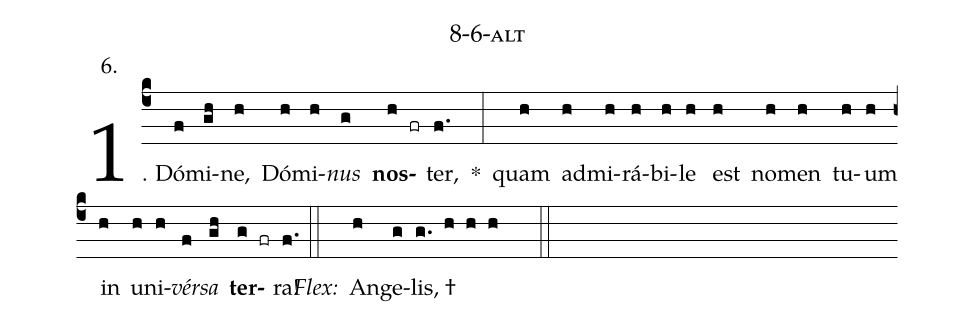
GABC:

name: 8-6-alt;
annotation: 6.;
%%
(c4)1. Dó(f)mi(gh)ne,(h) Dó(h)mi(h)<i>nus</i>(g) <b>nos</b>(h fr)ter,(f.) *(:) quam(h) ad(h)mi(h)rá(h)bi(h)le(h) est(h) no(h)men(h) tu(h)um(h) in(h) u(h)ni(h)<i>vér</i>(f)<i>sa</i>(gh) <b>ter</b>(g fr)ra!(f.) (::)
<i>Flex:</i>()  An(h)ge(g)lis, †(g. h h h  ::)
